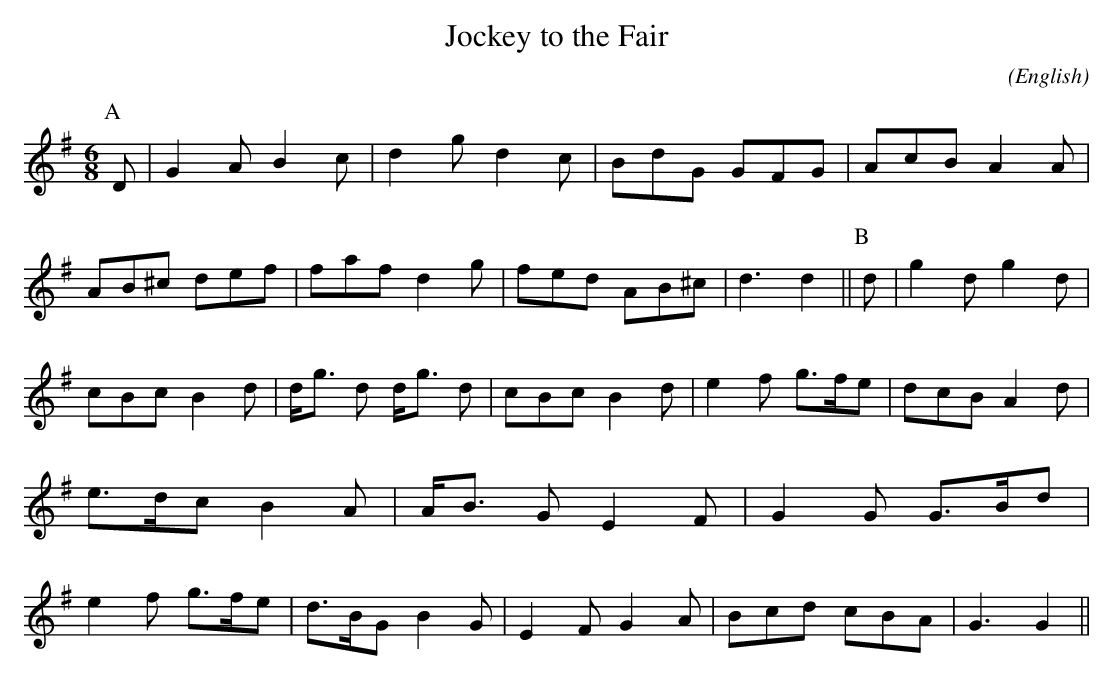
X:1
T:Jockey to the Fair
M:6/8
C:
O:English
L:1/16
K:G
P:A
D2 | G4 A2   B4 c2  | d4 g2  d4 c2 | B2d2G2 G2F2G2  | A2c2B2 A4 \
A2 | A2B2^c2 d2e2f2 | f2a2f2 d4 g2 | f2e2d2 A2B2^c2 | d6     d4 ||\
P:B
d2 | g4 d2   g4 d2  | c2B2c2 B4 d2 | dg3 d2 dg3 d2  | c2B2c2 B4 \
d2 | e4 f2   g3fe2  | d2c2B2 A4 d2 | e3dc2  B4 A2   | AB3 G2 E4 \
F2 | G4 G2   G3Bd2  | e4 f2  g3fe2 | d3BG2  B4 G2   | E4 F2  G4 \
A2 | B2c2d2  c2B2A2 | G6 G4 ||
